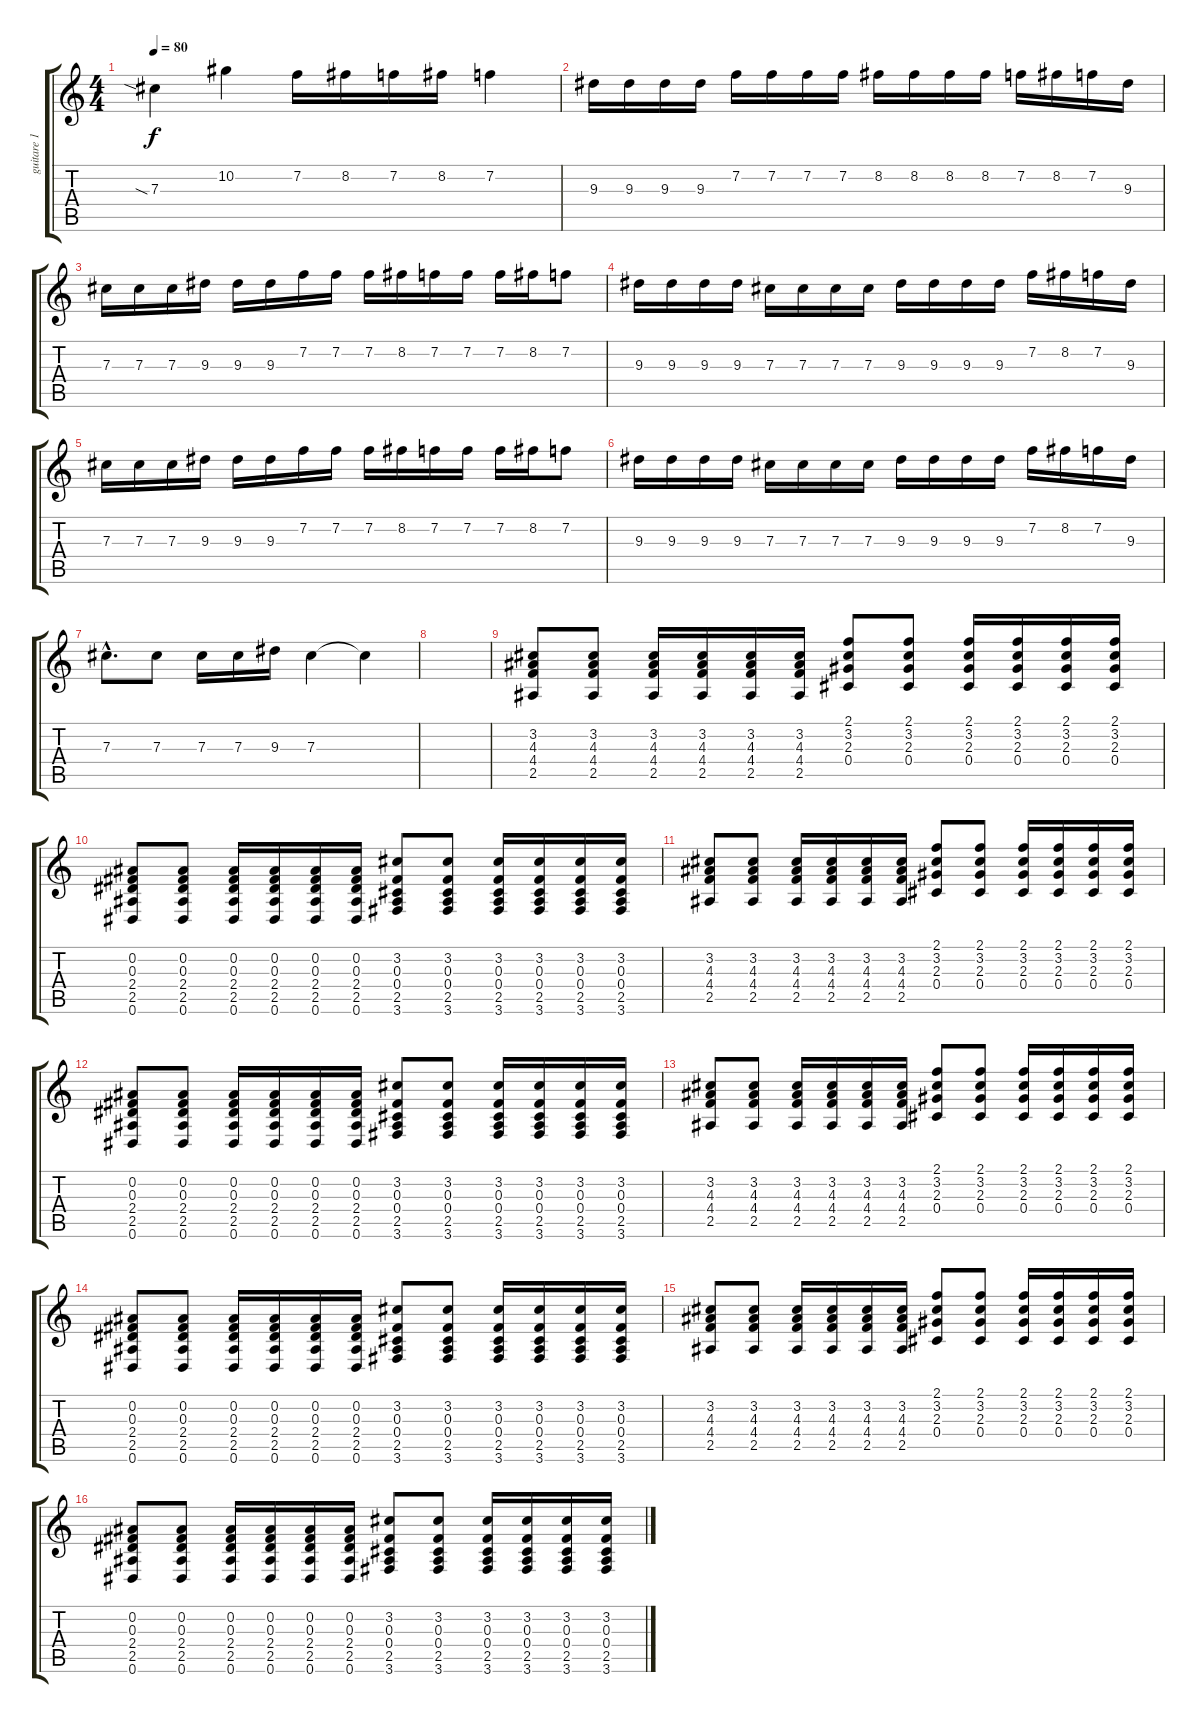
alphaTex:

\track ("guitare 1" "guitare 1") {instrument acousticguitarsteel}
\staff {score tabs}
\tuning (Eb4 Bb3 Gb3 Db3 Ab2 Eb2) {hide}
\ts (4 4)
\tempo 80
\clef g2
\ks c
7.3{sia}.4{dy f volume 16 instrument distortionguitar} 10.2.4 7.2.16 8.2.16 7.2.16 8.2.16 7.2.4 |
9.3.16 9.3.16 9.3.16 9.3.16 7.2.16 7.2.16 7.2.16 7.2.16 8.2.16 8.2.16 8.2.16 8.2.16 7.2.16 8.2.16 7.2.16 9.3.16 |
7.3.16 7.3.16 7.3.16 9.3.16 9.3.16 9.3.16 7.2.16 7.2.16 7.2.16 8.2.16 7.2.16 7.2.16 7.2.16 8.2.16 7.2.8 |
9.3.16 9.3.16 9.3.16 9.3.16 7.3.16 7.3.16 7.3.16 7.3.16 9.3.16 9.3.16 9.3.16 9.3.16 7.2.16 8.2.16 7.2.16 9.3.16 |
7.3.16 7.3.16 7.3.16 9.3.16 9.3.16 9.3.16 7.2.16 7.2.16 7.2.16 8.2.16 7.2.16 7.2.16 7.2.16 8.2.16 7.2.8 |
9.3.16 9.3.16 9.3.16 9.3.16 7.3.16 7.3.16 7.3.16 7.3.16 9.3.16 9.3.16 9.3.16 9.3.16 7.2.16 8.2.16 7.2.16 9.3.16 |
7.3{hac}.8{d} 7.3.8 7.3.16 7.3.16 9.3.16 7.3.4 7.3{t}.4 |
|
(3.2 4.3 4.4 2.5).8{volume 10 instrument acousticguitarsteel} (3.2 4.3 4.4 2.5).8 (3.2 4.3 4.4 2.5).16 (3.2 4.3 4.4 2.5).16 (3.2 4.3 4.4 2.5).16 (3.2 4.3 4.4 2.5).16 (2.1 3.2 2.3 0.4).8 (2.1 3.2 2.3 0.4).8 (2.1 3.2 2.3 0.4).16 (2.1 3.2 2.3 0.4).16 (2.1 3.2 2.3 0.4).16 (2.1 3.2 2.3 0.4).16 |
(0.2 0.3 2.4 2.5 0.6).8 (0.2 0.3 2.4 2.5 0.6).8 (0.2 0.3 2.4 2.5 0.6).16 (0.2 0.3 2.4 2.5 0.6).16 (0.2 0.3 2.4 2.5 0.6).16 (0.2 0.3 2.4 2.5 0.6).16 (3.2 0.3 0.4 2.5 3.6).8 (3.2 0.3 0.4 2.5 3.6).8 (3.2 0.3 0.4 2.5 3.6).16 (3.2 0.3 0.4 2.5 3.6).16 (3.2 0.3 0.4 2.5 3.6).16 (3.2 0.3 0.4 2.5 3.6).16 |
(3.2 4.3 4.4 2.5).8 (3.2 4.3 4.4 2.5).8 (3.2 4.3 4.4 2.5).16 (3.2 4.3 4.4 2.5).16 (3.2 4.3 4.4 2.5).16 (3.2 4.3 4.4 2.5).16 (2.1 3.2 2.3 0.4).8 (2.1 3.2 2.3 0.4).8 (2.1 3.2 2.3 0.4).16 (2.1 3.2 2.3 0.4).16 (2.1 3.2 2.3 0.4).16 (2.1 3.2 2.3 0.4).16 |
(0.2 0.3 2.4 2.5 0.6).8 (0.2 0.3 2.4 2.5 0.6).8 (0.2 0.3 2.4 2.5 0.6).16 (0.2 0.3 2.4 2.5 0.6).16 (0.2 0.3 2.4 2.5 0.6).16 (0.2 0.3 2.4 2.5 0.6).16 (3.2 0.3 0.4 2.5 3.6).8 (3.2 0.3 0.4 2.5 3.6).8 (3.2 0.3 0.4 2.5 3.6).16 (3.2 0.3 0.4 2.5 3.6).16 (3.2 0.3 0.4 2.5 3.6).16 (3.2 0.3 0.4 2.5 3.6).16 |
(3.2 4.3 4.4 2.5).8 (3.2 4.3 4.4 2.5).8 (3.2 4.3 4.4 2.5).16 (3.2 4.3 4.4 2.5).16 (3.2 4.3 4.4 2.5).16 (3.2 4.3 4.4 2.5).16 (2.1 3.2 2.3 0.4).8 (2.1 3.2 2.3 0.4).8 (2.1 3.2 2.3 0.4).16 (2.1 3.2 2.3 0.4).16 (2.1 3.2 2.3 0.4).16 (2.1 3.2 2.3 0.4).16 |
(0.2 0.3 2.4 2.5 0.6).8 (0.2 0.3 2.4 2.5 0.6).8 (0.2 0.3 2.4 2.5 0.6).16 (0.2 0.3 2.4 2.5 0.6).16 (0.2 0.3 2.4 2.5 0.6).16 (0.2 0.3 2.4 2.5 0.6).16 (3.2 0.3 0.4 2.5 3.6).8 (3.2 0.3 0.4 2.5 3.6).8 (3.2 0.3 0.4 2.5 3.6).16 (3.2 0.3 0.4 2.5 3.6).16 (3.2 0.3 0.4 2.5 3.6).16 (3.2 0.3 0.4 2.5 3.6).16 |
(3.2 4.3 4.4 2.5).8 (3.2 4.3 4.4 2.5).8 (3.2 4.3 4.4 2.5).16 (3.2 4.3 4.4 2.5).16 (3.2 4.3 4.4 2.5).16 (3.2 4.3 4.4 2.5).16 (2.1 3.2 2.3 0.4).8 (2.1 3.2 2.3 0.4).8 (2.1 3.2 2.3 0.4).16 (2.1 3.2 2.3 0.4).16 (2.1 3.2 2.3 0.4).16 (2.1 3.2 2.3 0.4).16 |
(0.2 0.3 2.4 2.5 0.6).8 (0.2 0.3 2.4 2.5 0.6).8 (0.2 0.3 2.4 2.5 0.6).16 (0.2 0.3 2.4 2.5 0.6).16 (0.2 0.3 2.4 2.5 0.6).16 (0.2 0.3 2.4 2.5 0.6).16 (3.2 0.3 0.4 2.5 3.6).8 (3.2 0.3 0.4 2.5 3.6).8 (3.2 0.3 0.4 2.5 3.6).16 (3.2 0.3 0.4 2.5 3.6).16 (3.2 0.3 0.4 2.5 3.6).16 (3.2 0.3 0.4 2.5 3.6).16
